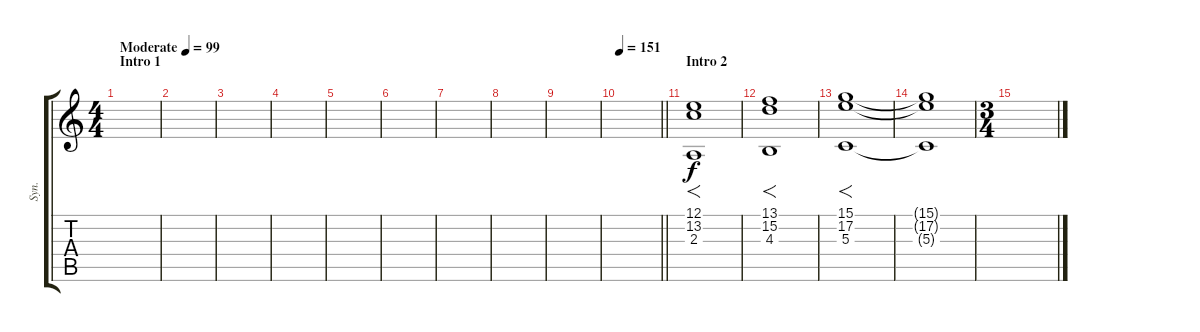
\track ("Syn." "Syn.") {instrument choiraahs}
\staff {score tabs}
\tuning (E4 B3 G3 D3 A2 E2) {hide}
\ts (4 4)
\section ("" "Intro 1")
\tempo (99 "Moderate")
\clef g2
\ks c
|
|
|
|
|
|
|
|
|
\tempo 151
\barLineRight lightlight
|
\section ("" "Intro 2")
(12.1 13.2 2.3).1{f} |
(13.1 15.2 4.3).1{f} |
(15.1 17.2 5.3).1{f} |
(15.1{t} 17.2{t} 5.3{t}).1 |
\ts (3 4)
